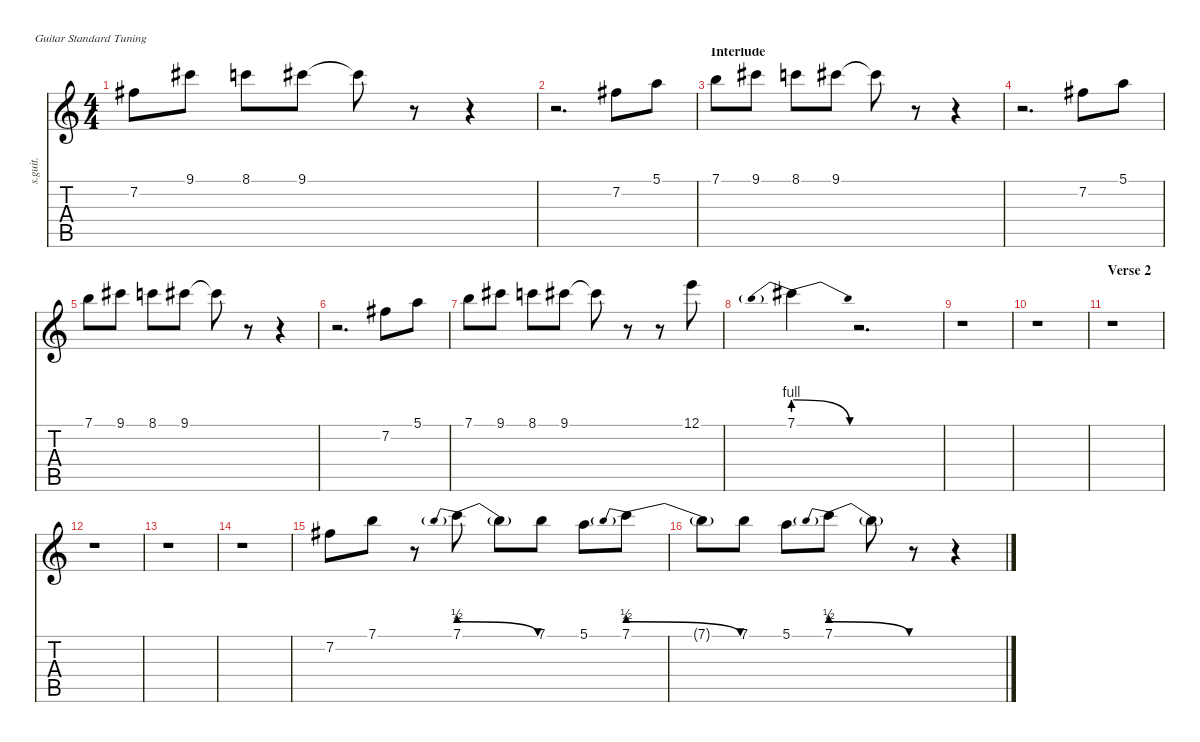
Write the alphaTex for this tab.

\defaultSystemsLayout 4
\hideDynamics
\bracketExtendMode nobrackets
\track ("Nick, Matt (Backing Vocals)" "s.guit.") {instrument flute}
\staff {score tabs}
\tuning (E4 B3 G3 D3 A2 E2)
\displaytranspose 12
\ts (4 4)
\tempo (97 hide)
\clef g2
\ks c
7.2{acc #}.8{lyrics (0 "") lyrics (1 "") lyrics (2 "") lyrics (3 "") lyrics (4 "") dy f} 9.1{acc #}.8{lyrics (0 "") lyrics (1 "") lyrics (2 "") lyrics (3 "") lyrics (4 "")} 8.1.8{lyrics (0 "") lyrics (1 "") lyrics (2 "") lyrics (3 "") lyrics (4 "")} 9.1{acc #}.8{lyrics (0 "") lyrics (1 "") lyrics (2 "") lyrics (3 "") lyrics (4 "")} 9.1{t acc #}.8{lyrics (0 "") lyrics (1 "") lyrics (2 "") lyrics (3 "") lyrics (4 "")} r.8 r.4 |
r.2{d} 7.2{acc #}.8{lyrics (0 "") lyrics (1 "") lyrics (2 "") lyrics (3 "") lyrics (4 "")} 5.1.8{lyrics (0 "") lyrics (1 "") lyrics (2 "") lyrics (3 "") lyrics (4 "")} |
\section ("" "Interlude")
7.1.8{lyrics (0 "") lyrics (1 "") lyrics (2 "") lyrics (3 "") lyrics (4 "")} 9.1{acc #}.8{lyrics (0 "") lyrics (1 "") lyrics (2 "") lyrics (3 "") lyrics (4 "")} 8.1.8{lyrics (0 "") lyrics (1 "") lyrics (2 "") lyrics (3 "") lyrics (4 "")} 9.1{acc #}.8{lyrics (0 "") lyrics (1 "") lyrics (2 "") lyrics (3 "") lyrics (4 "")} 9.1{t acc #}.8{lyrics (0 "") lyrics (1 "") lyrics (2 "") lyrics (3 "") lyrics (4 "")} r.8 r.4 |
r.2{d} 7.2{acc #}.8{lyrics (0 "") lyrics (1 "") lyrics (2 "") lyrics (3 "") lyrics (4 "")} 5.1.8{lyrics (0 "") lyrics (1 "") lyrics (2 "") lyrics (3 "") lyrics (4 "")} |
7.1.8{lyrics (0 "") lyrics (1 "") lyrics (2 "") lyrics (3 "") lyrics (4 "")} 9.1{acc #}.8{lyrics (0 "") lyrics (1 "") lyrics (2 "") lyrics (3 "") lyrics (4 "")} 8.1.8{lyrics (0 "") lyrics (1 "") lyrics (2 "") lyrics (3 "") lyrics (4 "")} 9.1{acc #}.8{lyrics (0 "") lyrics (1 "") lyrics (2 "") lyrics (3 "") lyrics (4 "")} 9.1{t acc #}.8{lyrics (0 "") lyrics (1 "") lyrics (2 "") lyrics (3 "") lyrics (4 "")} r.8 r.4 |
r.2{d} 7.2{acc #}.8{lyrics (0 "") lyrics (1 "") lyrics (2 "") lyrics (3 "") lyrics (4 "")} 5.1.8{lyrics (0 "") lyrics (1 "") lyrics (2 "") lyrics (3 "") lyrics (4 "")} |
7.1.8{lyrics (0 "") lyrics (1 "") lyrics (2 "") lyrics (3 "") lyrics (4 "")} 9.1{acc #}.8{lyrics (0 "") lyrics (1 "") lyrics (2 "") lyrics (3 "") lyrics (4 "")} 8.1.8{lyrics (0 "") lyrics (1 "") lyrics (2 "") lyrics (3 "") lyrics (4 "")} 9.1{acc #}.8{lyrics (0 "") lyrics (1 "") lyrics (2 "") lyrics (3 "") lyrics (4 "")} 9.1{t acc #}.8{lyrics (0 "") lyrics (1 "") lyrics (2 "") lyrics (3 "") lyrics (4 "")} r.8 r.8 12.1.8{lyrics (0 "") lyrics (1 "") lyrics (2 "") lyrics (3 "") lyrics (4 "")} |
7.1{be (prebendrelease 0 4 34.8 0)}.4{lyrics (0 "") lyrics (1 "") lyrics (2 "") lyrics (3 "") lyrics (4 "")} r.2{d} |
r.1 |
r.1 |
\section ("" "Verse 2")
r.1 |
r.1 |
r.1 |
r.1 |
7.2{acc #}.8{lyrics (0 "") lyrics (1 "") lyrics (2 "") lyrics (3 "") lyrics (4 "")} 7.1.8{lyrics (0 "") lyrics (1 "") lyrics (2 "") lyrics (3 "") lyrics (4 "")} r.8 7.1{be (prebendrelease 0 2 40.199999999999996 0)}.8{lyrics (0 "") lyrics (1 "") lyrics (2 "") lyrics (3 "") lyrics (4 "")} 7.1{t}.8{lyrics (0 "") lyrics (1 "") lyrics (2 "") lyrics (3 "") lyrics (4 "")} 7.1.8{lyrics (0 "") lyrics (1 "") lyrics (2 "") lyrics (3 "") lyrics (4 "")} 5.1.8{lyrics (0 "") lyrics (1 "") lyrics (2 "") lyrics (3 "") lyrics (4 "")} 7.1{be (prebendrelease 0 2 34.8 0)}.8{lyrics (0 "") lyrics (1 "") lyrics (2 "") lyrics (3 "") lyrics (4 "")} |
7.1{t}.8{lyrics (0 "") lyrics (1 "") lyrics (2 "") lyrics (3 "") lyrics (4 "")} 7.1.8{lyrics (0 "") lyrics (1 "") lyrics (2 "") lyrics (3 "") lyrics (4 "")} 5.1.8{lyrics (0 "") lyrics (1 "") lyrics (2 "") lyrics (3 "") lyrics (4 "")} 7.1{be (prebendrelease 0 2 34.8 0)}.8{lyrics (0 "") lyrics (1 "") lyrics (2 "") lyrics (3 "") lyrics (4 "")} 7.1{t}.8{lyrics (0 "") lyrics (1 "") lyrics (2 "") lyrics (3 "") lyrics (4 "")} r.8 r.4
